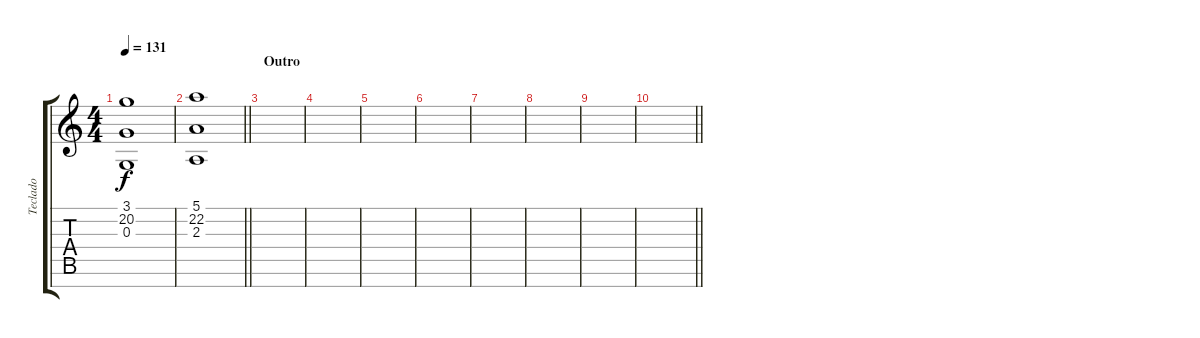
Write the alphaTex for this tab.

\track ("Teclado" "Teclado") {instrument fx7echoes}
\staff {score tabs}
\tuning (E4 B3 G3 D3 A2 E2 B1) {hide}
\ts (4 4)
\tempo 131
\clef g2
\ks c
(3.1 20.2 0.3).1{dy f} |
\barLineRight lightlight
(5.1 22.2 2.3).1 |
\section ("" "Outro")
|
|
|
|
|
|
|
\barLineRight lightlight
